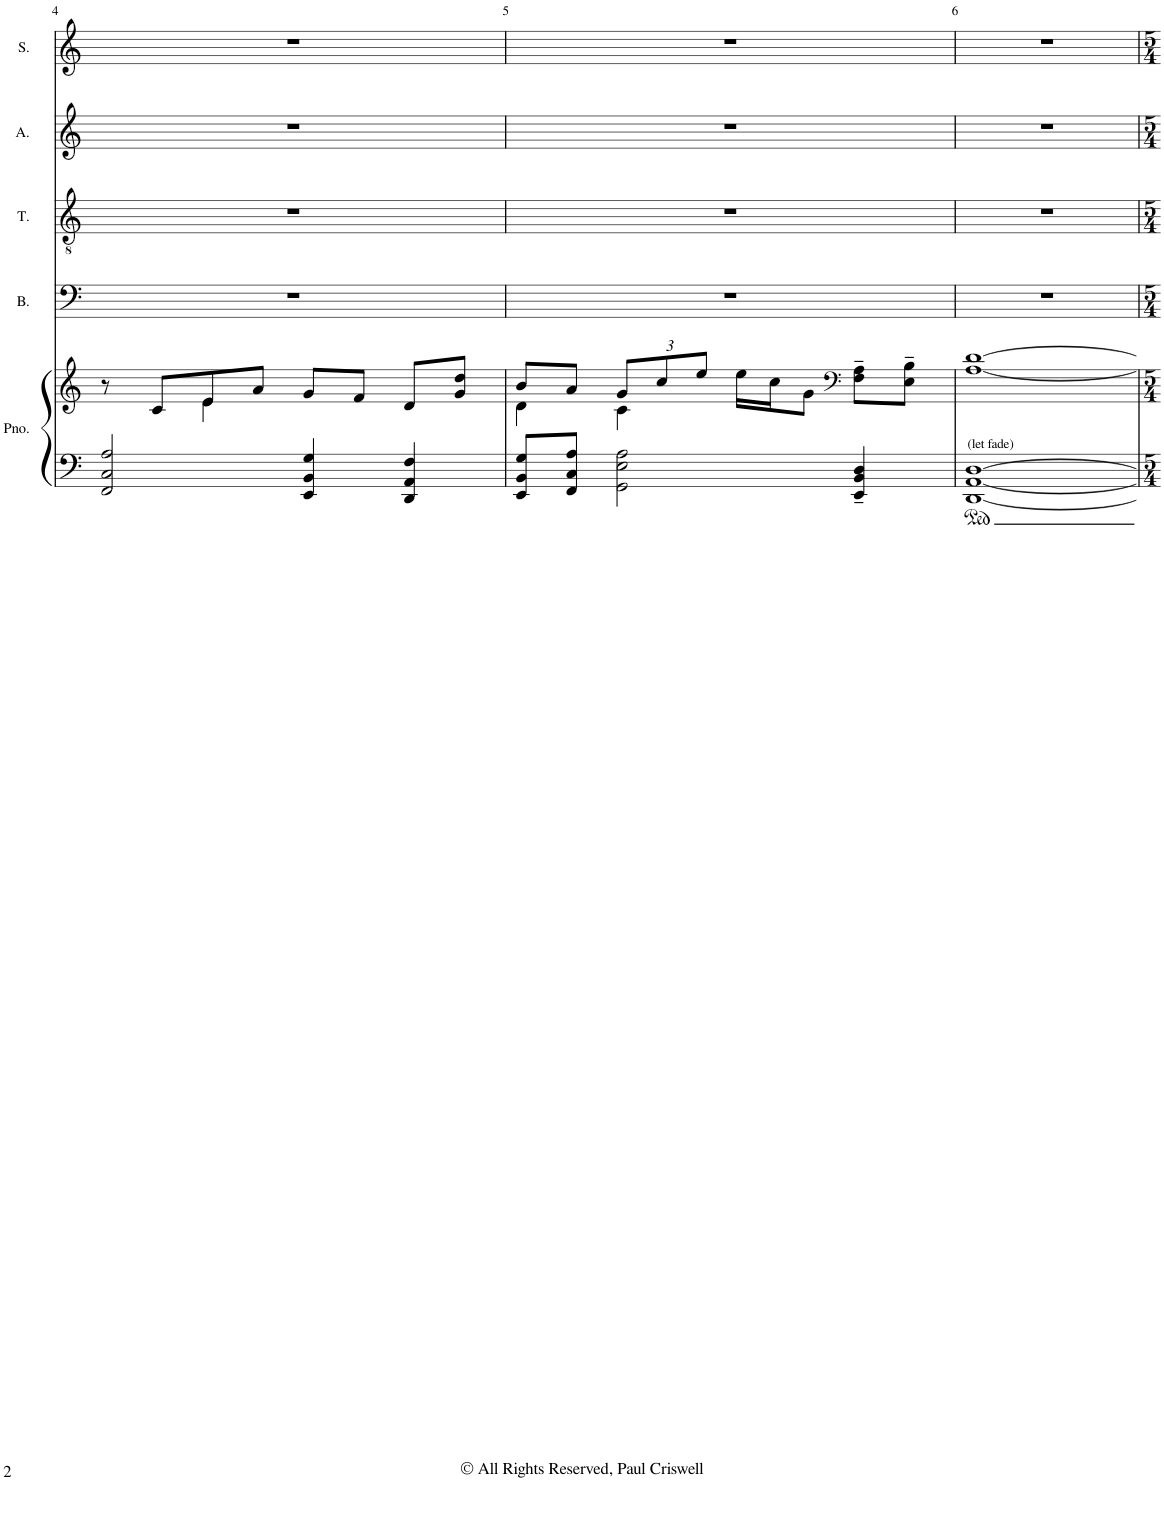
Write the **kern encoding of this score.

**kern	**kern	**kern	**kern	**kern	**kern
*part5	*part5	*part4	*part3	*part2	*part1
*staff6	*staff5	*staff4	*staff3	*staff2	*staff1
*I"Piano	*	*I"Bass	*I"Tenor	*I"Alto	*I"Soprano
*I'Pno.	*	*I'B.	*I'T.	*I'A.	*I'S.
!!LO:PB:g=z
*clefF4	*clefG2	*clefF4	*clefGv2	*clefG2	*clefG2
*k[]	*k[]	*k[]	*k[]	*k[]	*k[]
*M4/4	*M4/4	*M4/4	*M4/4	*M4/4	*M4/4
=4	=4	=4	=4	=4	=4
*	*^	*	*	*	*
2FF/ 2C/ 2A/	8r	4ryy	1r	1r	1r	1r
.	8c/L	.	.	.	.	.
.	8e/	4e\	.	.	.	.
.	8a/J	.	.	.	.	.
4EE/ 4BB/ 4G/	8g/L	2ryy	.	.	.	.
.	8f/J	.	.	.	.	.
4DD/ 4AA/ 4F/	8d/L	.	.	.	.	.
.	8g/ 8dd/J	.	.	.	.	.
=5	=5	=5	=5	=5	=5	=5
8EE/ 8BB/ 8G/L	8b/L	4d\	1r	1r	1r	1r
8FF/ 8C/ 8A/J	8a/J	.	.	.	.	.
*	*Xbrackettup	*	*	*	*	*
2GG\ 2E\ 2A\	12g/L	4c\	.	.	.	.
.	12cc/	.	.	.	.	.
.	12ee/J	.	.	.	.	.
.	16ee\LL	2ryy	.	.	.	.
.	16cc\J	.	.	.	.	.
.	8g\J	.	.	.	.	.
*	*clefF4	*	*	*	*	*
4EE/~ 4BB/~ 4D/~	8F\~ 8A\~L	.	.	.	.	.
.	8E\~ 8B\~J	.	.	.	.	.
*	*v	*v	*	*	*	*
=6	=6	=6	=6	=6	=6
!LO:TX:a:t=(let fade)	!	!	!	!	!
[1DD [1AA [1D	[1A [1d	1r	1r	1r	1r
=	=	=	=	=	=
*-	*-	*-	*-	*-	*-
